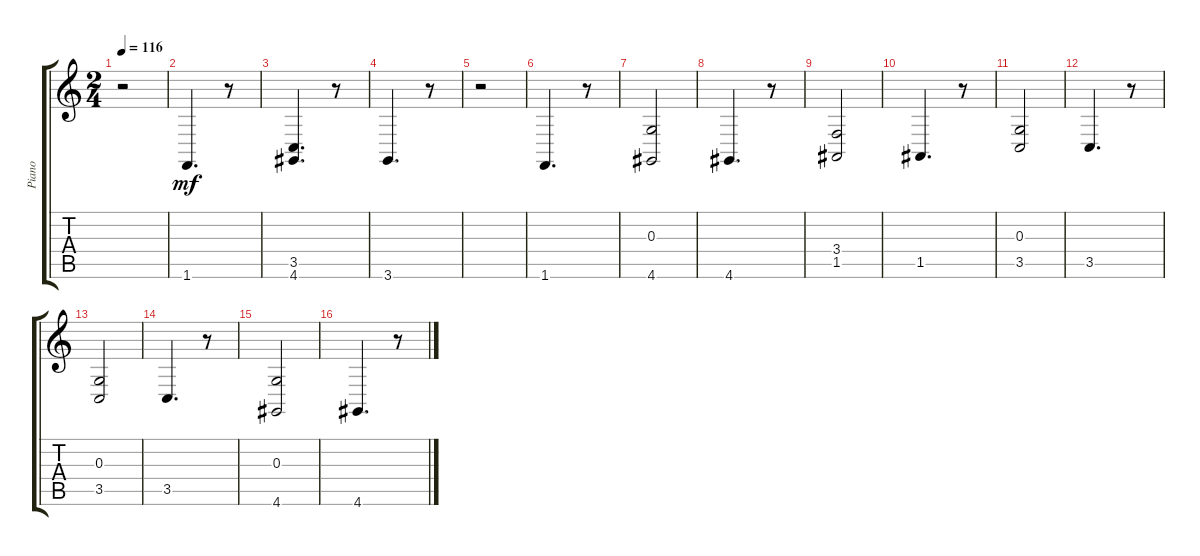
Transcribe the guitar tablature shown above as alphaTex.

\track ("Piano" "Piano") {instrument honkytonkpiano}
\staff {score tabs}
\tuning (E4 B3 G3 D3 A2 E2) {hide}
\ts (2 4)
\tempo 116
\clef g2
\ks c
r.2{dy mf} |
1.6.4{d} r.8 |
(3.5 4.6).4{d} r.8 |
3.6.4{d} r.8 |
r.2 |
1.6.4{d} r.8 |
(0.3 4.6).2 |
4.6.4{d} r.8 |
(3.4 1.5).2 |
1.5.4{d} r.8 |
(0.3 3.5).2 |
3.5.4{d} r.8 |
(0.3 3.5).2 |
3.5.4{d} r.8 |
(0.3 4.6).2 |
4.6.4{d} r.8
